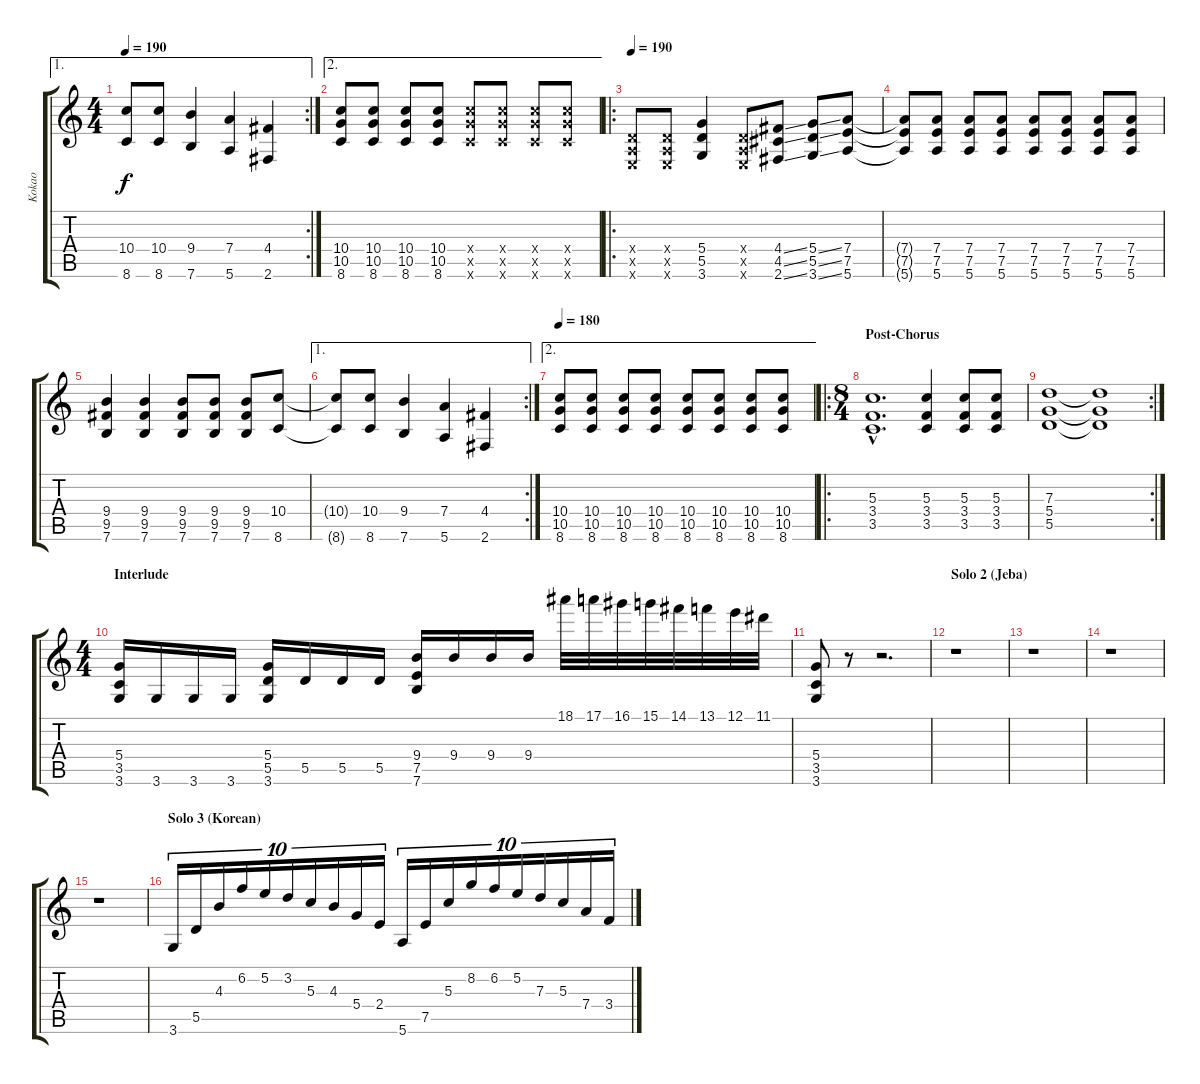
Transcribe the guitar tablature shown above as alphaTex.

\track ("Kokao" "Kokao") {instrument acousticguitarsteel}
\staff {score tabs}
\tuning (E4 B3 G3 D3 A2 E2) {hide}
\ae 1
\rc 2
\ts (4 4)
\tempo 190
\clef g2
\ks c
(10.4{t} 8.6{t}).8{dy f} (10.4 8.6).8 (9.4 7.6).4 (7.4 5.6).4 (4.4 2.6).4 |
\ae 2
(10.4 10.5 8.6).8 (10.4 10.5 8.6).8 (10.4 10.5 8.6).8 (10.4 10.5 8.6).8 (10.4{x} 10.5{x} 8.6{x}).8 (10.4{x} 10.5{x} 8.6{x}).8 (10.4{x} 10.5{x} 8.6{x}).8 (10.4{x} 10.5{x} 8.6{x}).8 |
\ro
\tempo 190
(0.4{x} 0.5{x} 0.6{x}).8{volume 8 instrument distortionguitar} (0.4{x} 0.5{x} 0.6{x}).8 (5.4 5.5 3.6).4 (0.4{x} 0.5{x} 0.6{x}).8 (4.4{ss} 4.5{ss} 2.6{ss}).8 (5.4{ss} 5.5{ss} 3.6{ss}).8 (7.4 7.5 5.6).8 |
(7.4{t} 7.5{t} 5.6{t}).8 (7.4 7.5 5.6).8 (7.4 7.5 5.6).8 (7.4 7.5 5.6).8 (7.4 7.5 5.6).8 (7.4 7.5 5.6).8 (7.4 7.5 5.6).8 (7.4 7.5 5.6).8 |
(9.4 9.5 7.6).4 (9.4 9.5 7.6).4 (9.4 9.5 7.6).8 (9.4 9.5 7.6).8 (9.4 9.5 7.6).8 (10.4 8.6).8 |
\ae 1
\rc 2
(10.4{t} 8.6{t}).8 (10.4 8.6).8 (9.4 7.6).4 (7.4 5.6).4 (4.4 2.6).4 |
\ae 2
\tempo 180
(10.4 10.5 8.6).8 (10.4 10.5 8.6).8 (10.4 10.5 8.6).8 (10.4 10.5 8.6).8 (10.4 10.5 8.6).8 (10.4 10.5 8.6).8 (10.4 10.5 8.6).8 (10.4 10.5 8.6).8 |
\ro
\ts (8 4)
\section ("" "Post-Chorus")
(5.3{hac} 3.4{hac} 3.5{hac}).1{d} (5.3 3.4 3.5).4 (5.3 3.4 3.5).8 (5.3 3.4 3.5).8 |
\rc 2
(7.3 5.4 5.5).1 (7.3{t} 5.4{t} 5.5{t}).1 |
\ts (4 4)
\section ("" "Interlude")
(5.4 3.5 3.6).16{instrument overdrivenguitar} 3.6.16 3.6.16 3.6.16 (5.4 5.5 3.6).16 5.5.16 5.5.16 5.5.16 (9.4 7.5 7.6).16 9.4.16 9.4.16 9.4.16 18.1.32 17.1.32 16.1.32 15.1.32 14.1.32 13.1.32 12.1.32 11.1.32 |
(5.4 3.5 3.6).8 r.8 r.2{d} |
\section ("" "Solo 2 (Jeba)")
r.1 |
r.1 |
r.1 |
r.1 |
\section ("" "Solo 3 (Korean)")
3.6.16{tu (10 8) volume 16 instrument distortionguitar} 5.5.16{tu (10 8)} 4.3.16{tu (10 8)} 6.2.16{tu (10 8)} 5.2.16{tu (10 8)} 3.2.16{tu (10 8)} 5.3.16{tu (10 8)} 4.3.16{tu (10 8)} 5.4.16{tu (10 8)} 2.4.16{tu (10 8)} 5.6.16{tu (10 8)} 7.5.16{tu (10 8)} 5.3.16{tu (10 8)} 8.2.16{tu (10 8)} 6.2.16{tu (10 8)} 5.2.16{tu (10 8)} 7.3.16{tu (10 8)} 5.3.16{tu (10 8)} 7.4.16{tu (10 8)} 3.4.16{tu (10 8)}
